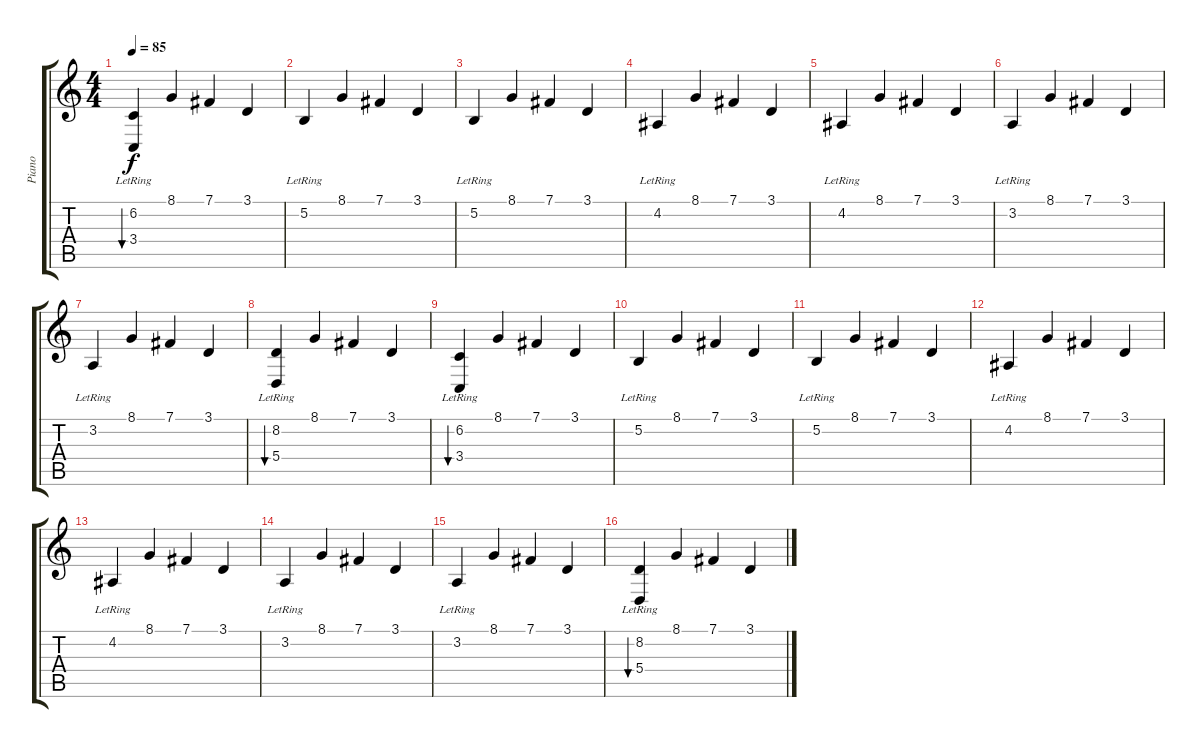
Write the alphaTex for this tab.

\track ("Piano" "Piano") {instrument brightacousticpiano}
\staff {score tabs}
\tuning (B3 Gb3 D3 A2 E2 B1) {hide}
\ts (4 4)
\tempo 85
\clef g2
\ks c
(6.2{lr} 3.4{lr}).4{bu 240 dy f} 8.1.4 7.1.4 3.1.4 |
5.2{lr}.4 8.1.4 7.1.4 3.1.4 |
5.2{lr}.4 8.1.4 7.1.4 3.1.4 |
4.2{lr}.4 8.1.4 7.1.4 3.1.4 |
4.2{lr}.4 8.1.4 7.1.4 3.1.4 |
3.2{lr}.4 8.1.4 7.1.4 3.1.4 |
3.2{lr}.4 8.1.4 7.1.4 3.1.4 |
(8.2{lr} 5.4{lr}).4{bu 120} 8.1.4 7.1.4 3.1.4 |
(6.2{lr} 3.4{lr}).4{bu 240} 8.1.4 7.1.4 3.1.4 |
5.2{lr}.4 8.1.4 7.1.4 3.1.4 |
5.2{lr}.4 8.1.4 7.1.4 3.1.4 |
4.2{lr}.4 8.1.4 7.1.4 3.1.4 |
4.2{lr}.4 8.1.4 7.1.4 3.1.4 |
3.2{lr}.4 8.1.4 7.1.4 3.1.4 |
3.2{lr}.4 8.1.4 7.1.4 3.1.4 |
(8.2{lr} 5.4{lr}).4{bu 120} 8.1.4 7.1.4 3.1.4
